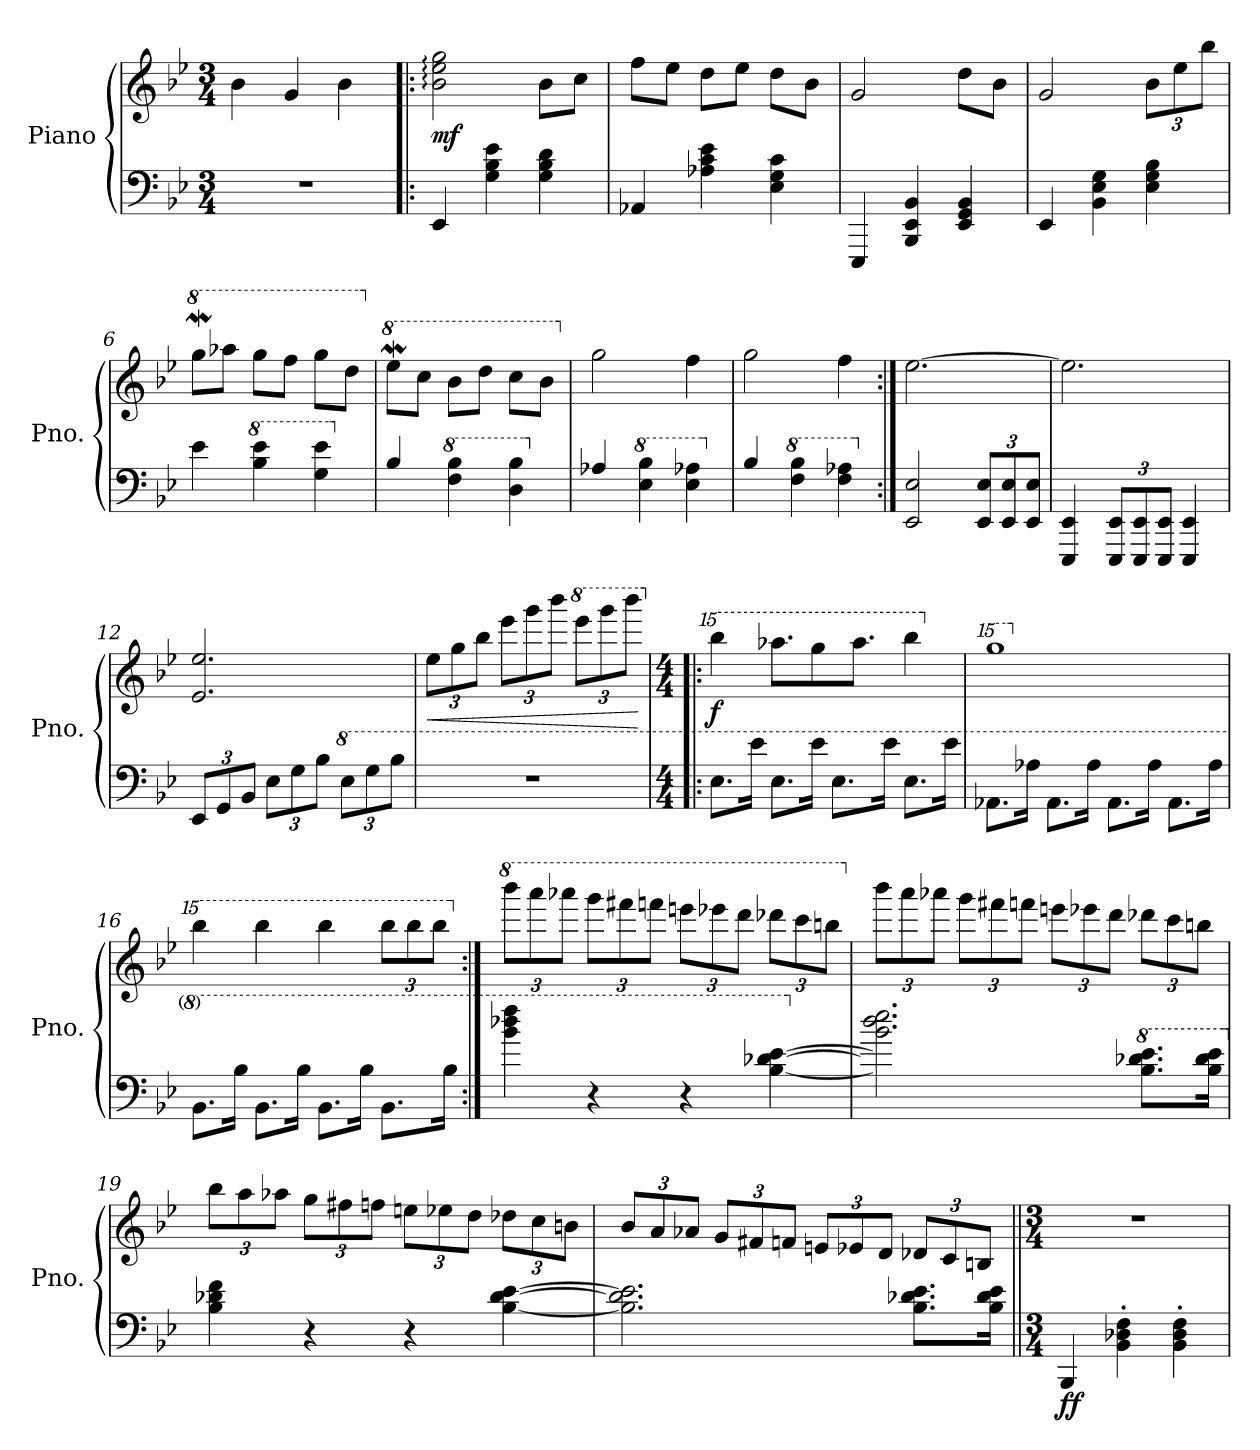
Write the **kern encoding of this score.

**kern	**kern	**dynam
*part1	*part1	*part1
*staff2	*staff1	*staff1/2
*I"Piano	*	*
*I'Pno.	*	*
*clefF4	*clefG2	*
*k[b-e-]	*k[b-e-]	*
*M3/4	*M3/4	*
*MM144	*MM144	*
=1	=1	=1
2.r	4b-\	.
.	4g/	.
.	4b-\	.
=2!|:	=2!|:	=2!|:
!	!	!LO:DY:b
4EE-/	2b-\: 2ee-\: 2gg\:	mf
4G\ 4B-\ 4e-\	.	.
4G\ 4B-\ 4d\	8b-\L	.
.	8cc\J	.
=3	=3	=3
4AA-X/	8ff\L	.
.	8ee-\J	.
4A-X\ 4c\ 4e-\	8dd\L	.
.	8ee-\J	.
4E-\ 4G\ 4c\	8dd\L	.
.	8b-\J	.
=4	=4	=4
4EEE-/	2g/	.
4BBB-/ 4EE-/ 4BB-/	.	.
4EE-/ 4GG/ 4BB-/	8dd\L	.
.	8b-\J	.
=5	=5	=5
4EE-/	2g/	.
4BB-\ 4E-\ 4G\	.	.
*	*Xbrackettup	*
4E-\ 4G\ 4B-\	12b-\L	.
.	12ee-\	.
.	12bb-\J	.
=6	=6	=6
*	*8va	*
4e-\	8gggW\L	.
.	8aaa-X\J	.
*8va	*	*
4b-\ 4ee-\	8ggg\L	.
.	8fff\J	.
4g\ 4ee-\	8ggg\L	.
.	8ddd\J	.
=7	=7	=7
*X8va	*	*
*	*X8va	*
*	*8va	*
4B-/	8eee-w\L	.
.	8ccc\J	.
*8va	*	*
4f\ 4b-\	8bb-\L	.
.	8ddd\J	.
4d\ 4b-\	8ccc\L	.
.	8bb-\J	.
!!LO:LB:g=z
=8	=8	=8
*X8va	*	*
*	*X8va	*
4A-X/	2gg\	.
*8va	*	*
4e-\ 4b-\	.	.
4e-\ 4a-X\	4ff\	.
=9	=9	=9
*X8va	*	*
4B-/	2gg\	.
*8va	*	*
4f\ 4b-\	.	.
4f\ 4a-X\	4ff\	.
=10:|!	=10:|!	=10:|!
*X8va	*	*
2EE-/ 2E-/	[2.ee-\	.
*Xbrackettup	*	*
12EE-/ 12E-/L	.	.
12EE-/ 12E-/	.	.
12EE-/ 12E-/J	.	.
=11	=11	=11
4EEE-/ 4EE-/	2.ee-\]	.
12EEE-/ 12EE-/L	.	.
12EEE-/ 12EE-/	.	.
12EEE-/ 12EE-/J	.	.
4EEE-/ 4EE-/	.	.
=12	=12	=12
12EE-/L	2.e-/ 2.ee-/	.
12GG/	.	.
12BB-/J	.	.
12E-\L	.	.
12G\	.	.
12B-\J	.	.
*8va	*	*
12e-\L	.	.
12g\	.	.
12b-\J	.	.
!!LO:LB:g=z
=13	=13	=13
*X8va	*	*
!	!	!LO:HP:b
2.r	12ee-\L	<
.	12gg\	.
.	12bb-\J	.
.	12eee-\L	.
.	12ggg\	.
.	12bbb-\J	.
*	*8va	*
.	12eeee-\L	.
.	12gggg\	.
.	12bbbb-\J	.
.	.	[
=14!|:	=14!|:	=14!|:
*M4/4	*M4/4	*
*	*X8va	*
*	*15ma	*
!	!	!LO:DY:b
8.E-\L	4bbbb-\	f
16e-\Jk	.	.
8.E-\L	8.aaaa-X\L	.
16e-\Jk	8gggg\	.
8.E-\L	.	.
.	8.aaaa-\J	.
16e-\Jk	.	.
8.E-\L	4bbbb-\	.
16e-\Jk	.	.
=15	=15	=15
*	*X15ma	*
*	*15ma	*
8.AA-X\L	1gggg	.
16A-X\Jk	.	.
8.AA-\L	.	.
16A-\Jk	.	.
8.AA-\L	.	.
16A-\Jk	.	.
8.AA-\L	.	.
16A-\Jk	.	.
!!LO:LB:g=z
=16	=16	=16
*	*X15ma	*
*	*15ma	*
8.BB-\L	4bbbb-\	.
16B-\Jk	.	.
8.BB-\L	4bbbb-\	.
16B-\Jk	.	.
8.BB-\L	4bbbb-\	.
16B-\Jk	.	.
8.BB-\L	12bbbb-\L	.
.	12bbbb-\	.
.	12bbbb-\J	.
16B-\Jk	.	.
=17:|!	=17:|!	=17:|!
*	*X15ma	*
*	*8va	*
4b-\ 4dd-X\ 4ff\	12bbbb-\L	.
.	12aaaa\	.
.	12aaaa-X\J	.
*8va	*	*
4r	12gggg\L	.
.	12ffff#X\	.
.	12ffffn\J	.
4r	12eeeen\L	.
.	12eeee-X\	.
.	12dddd\J	.
[4b-\ [4dd-\ [4ee-\	12dddd-X\L	.
.	12cccc\	.
.	12bbbn\J	.
!!LO:LB:g=z
=18	=18	=18
*X8va	*	*
*	*X8va	*
2.b-\] 2.dd-\] 2.ee-\]	12bbb-\L	.
.	12aaa\	.
.	12aaa-X\J	.
.	12ggg\L	.
.	12fff#X\	.
.	12fffn\J	.
.	12eeen\L	.
.	12eee-X\	.
.	12ddd\J	.
*8va	*	*
8.b-\ 8.dd-X\ 8.ee-\L	12ddd-X\L	.
.	12ccc\	.
.	12bbn\J	.
16b-\ 16dd-\ 16ee-\Jk	.	.
=19	=19	=19
*X8va	*	*
4B-\ 4d-X\ 4f\	12bb-\L	.
.	12aa\	.
.	12aa-X\J	.
4r	12gg\L	.
.	12ff#X\	.
.	12ffn\J	.
4r	12een\L	.
.	12ee-X\	.
.	12dd\J	.
[4B-\ [4d-\ [4e-\	12dd-X\L	.
.	12cc\	.
.	12bn\J	.
!!LO:PB:g=z
=20	=20	=20
2.B-\] 2.d-\] 2.e-\]	12b-/L	.
.	12a/	.
.	12a-X/J	.
.	12g/L	.
.	12f#X/	.
.	12fn/J	.
.	12en/L	.
.	12e-X/	.
.	12d/J	.
8.B-\ 8.d-X\ 8.e-\L	12d-X/L	.
.	12c/	.
.	12Bn/J	.
16B-\ 16d-\ 16e-\Jk	.	.
=21||	=21||	=21||
*M3/4	*M3/4	*
*	*MM160	*
!	!	!LO:DY:b=2
4BBB-/	2.r	ff
4BB-\' 4D-X\' 4F\'	.	.
4BB-\' 4D-\' 4F\'	.	.
=	=	=
*-	*-	*-
